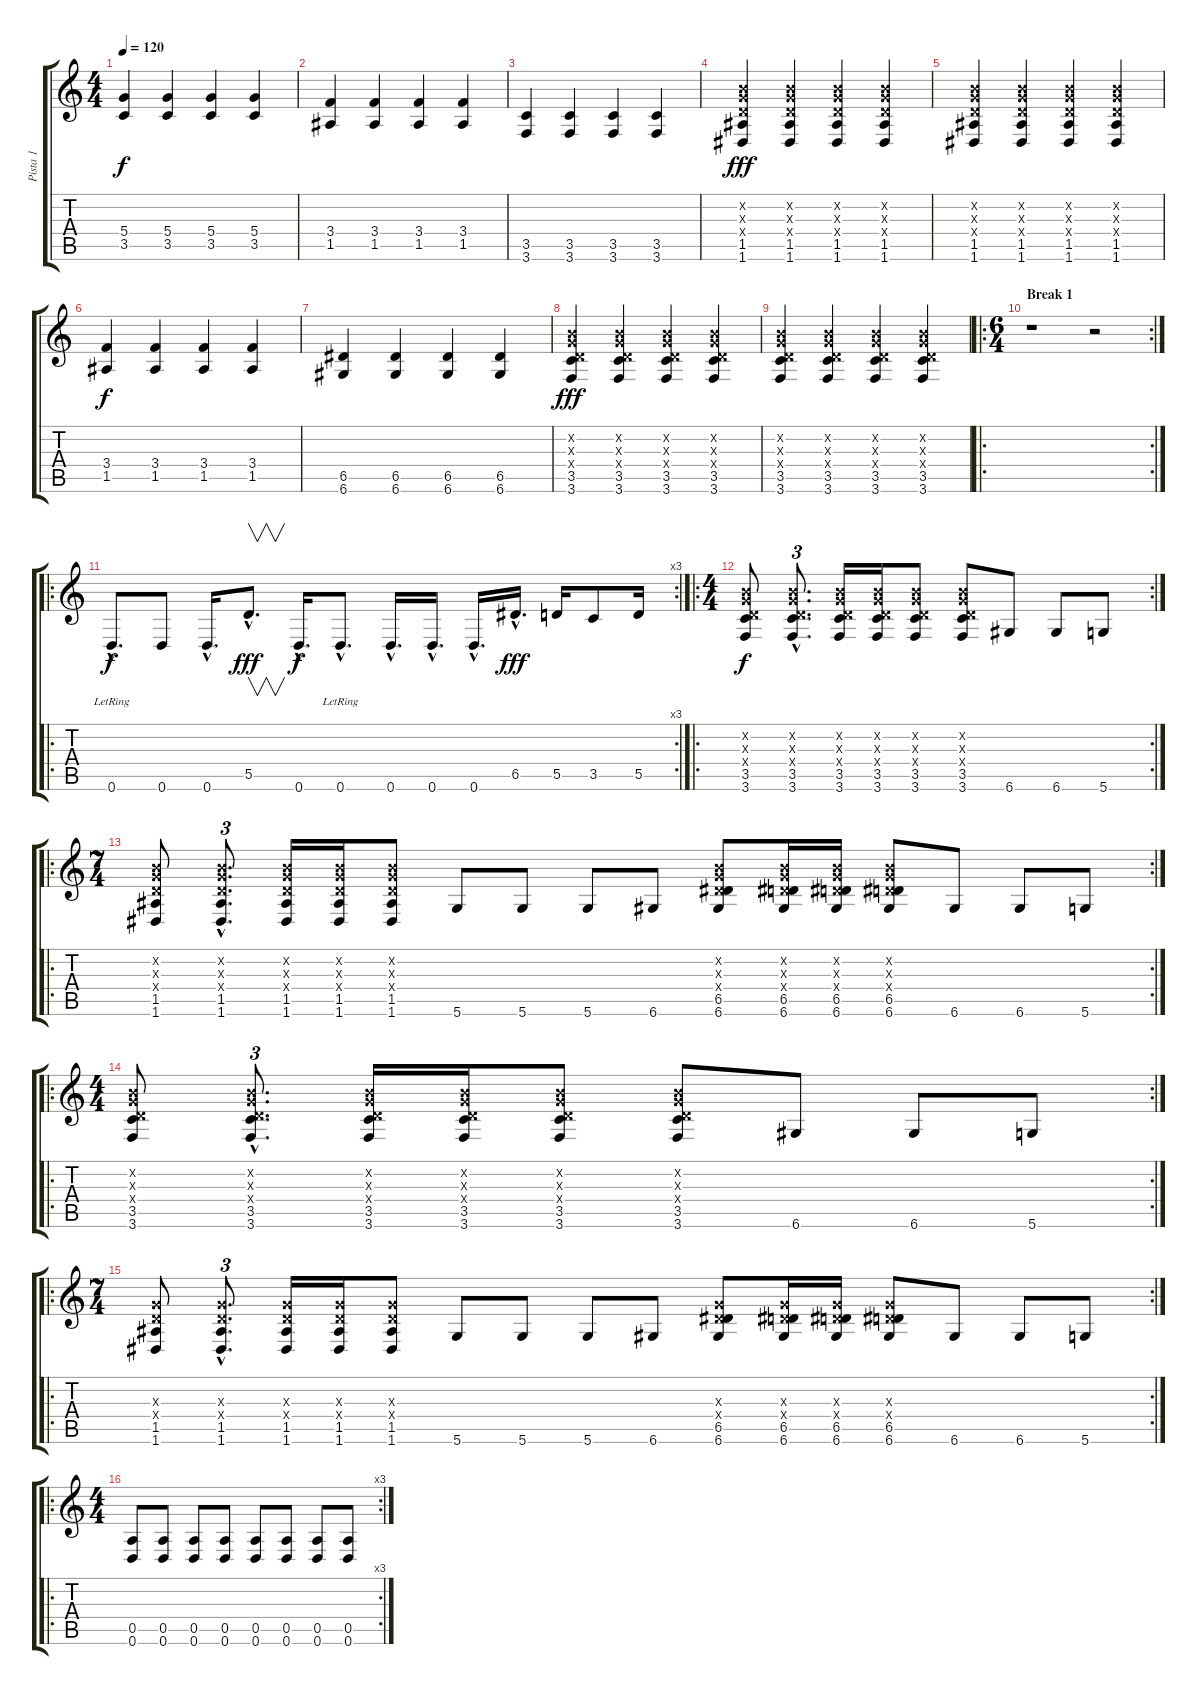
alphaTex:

\track ("Pista 1" "Pista 1") {instrument distortionguitar}
\staff {score tabs}
\tuning (E4 B3 G3 D3 A2 D2) {hide}
\ts (4 4)
\tempo 120
\clef g2
\ks c
(5.4 3.5).4{dy f} (5.4 3.5).4 (5.4 3.5).4 (5.4 3.5).4 |
(3.4 1.5).4 (3.4 1.5).4 (3.4 1.5).4 (3.4 1.5).4 |
(3.5 3.6).4 (3.5 3.6).4 (3.5 3.6).4 (3.5 3.6).4 |
(0.2{x} 0.3{x} 0.4{x} 1.5 1.6).4{dy fff} (0.2{x} 0.3{x} 0.4{x} 1.5 1.6).4 (0.2{x} 0.3{x} 0.4{x} 1.5 1.6).4 (0.2{x} 0.3{x} 0.4{x} 1.5 1.6).4 |
(0.2{x} 0.3{x} 0.4{x} 1.5 1.6).4 (0.2{x} 0.3{x} 0.4{x} 1.5 1.6).4 (0.2{x} 0.3{x} 0.4{x} 1.5 1.6).4 (0.2{x} 0.3{x} 0.4{x} 1.5 1.6).4 |
(3.4 1.5).4{dy f} (3.4 1.5).4 (3.4 1.5).4 (3.4 1.5).4 |
(6.5 6.6).4 (6.5 6.6).4 (6.5 6.6).4 (6.5 6.6).4 |
(0.2{x} 0.3{x} 0.4{x} 3.5 3.6).4{dy fff} (0.2{x} 0.3{x} 0.4{x} 3.5 3.6).4 (0.2{x} 0.3{x} 0.4{x} 3.5 3.6).4 (0.2{x} 0.3{x} 0.4{x} 3.5 3.6).4 |
(0.2{x} 0.3{x} 0.4{x} 3.5 3.6).4 (0.2{x} 0.3{x} 0.4{x} 3.5 3.6).4 (0.2{x} 0.3{x} 0.4{x} 3.5 3.6).4 (0.2{x} 0.3{x} 0.4{x} 3.5 3.6).4 |
\ro
\rc 2
\ts (6 4)
\section ("" "Break 1")
r.1 r.2 |
\ro
\rc 3
0.6{hac lr}.8{d dy f} 0.6.8 0.6{hac}.16{d} 5.5{hac}.8{v d dy fff} 0.6{hac}.16{d dy f} 0.6{hac lr}.8{d} 0.6{hac}.16{d} 0.6{hac}.16{d} 0.6{hac}.16{d} 6.5{hac}.16{d dy fff} 5.5.16 3.5.8 5.5.16 |
\ro
\rc 2
\ts (4 4)
(0.2{x} 0.3{x} 0.4{x} 3.5 3.6).8{dy f} (0.2{hac x} 0.3{hac x} 0.4{hac x} 3.5{hac} 3.6{hac}).8{d tu (3 2)} (0.2{x} 0.3{x} 0.4{x} 3.5 3.6).16 (0.2{x} 0.3{x} 0.4{x} 3.5 3.6).16 (0.2{x} 0.3{x} 0.4{x} 3.5 3.6).8 (0.2{x} 0.3{x} 0.4{x} 3.5 3.6).8 6.6.8 6.6.8 5.6.8 |
\ro
\rc 2
\ts (7 4)
(0.2{x} 0.3{x} 0.4{x} 1.5 1.6).8 (0.2{hac x} 0.3{hac x} 0.4{hac x} 1.5{hac} 1.6{hac}).8{d tu (3 2)} (0.2{x} 0.3{x} 0.4{x} 1.5 1.6).16 (0.2{x} 0.3{x} 0.4{x} 1.5 1.6).16 (0.2{x} 0.3{x} 0.4{x} 1.5 1.6).8 5.6.8 5.6.8 5.6.8 6.6.8 (0.2{x} 0.3{x} 0.4{x} 6.5 6.6).8 (0.2{x} 0.3{x} 0.4{x} 6.5 6.6).16 (0.2{x} 0.3{x} 0.4{x} 6.5 6.6).16 (0.2{x} 0.3{x} 0.4{x} 6.5 6.6).8 6.6.8 6.6.8 5.6.8 |
\ro
\rc 2
\ts (4 4)
(0.2{x} 0.3{x} 0.4{x} 3.5 3.6).8 (0.2{hac x} 0.3{hac x} 0.4{hac x} 3.5{hac} 3.6{hac}).8{d tu (3 2)} (0.2{x} 0.3{x} 0.4{x} 3.5 3.6).16 (0.2{x} 0.3{x} 0.4{x} 3.5 3.6).16 (0.2{x} 0.3{x} 0.4{x} 3.5 3.6).8 (0.2{x} 0.3{x} 0.4{x} 3.5 3.6).8 6.6.8 6.6.8 5.6.8 |
\ro
\rc 2
\ts (7 4)
(0.3{x} 0.4{x} 1.5 1.6).8 (0.3{hac x} 0.4{hac x} 1.5{hac} 1.6{hac}).8{d tu (3 2)} (0.3{x} 0.4{x} 1.5 1.6).16 (0.3{x} 0.4{x} 1.5 1.6).16 (0.3{x} 0.4{x} 1.5 1.6).8 5.6.8 5.6.8 5.6.8 6.6.8 (0.3{x} 0.4{x} 6.5 6.6).8 (0.3{x} 0.4{x} 6.5 6.6).16 (0.3{x} 0.4{x} 6.5 6.6).16 (0.3{x} 0.4{x} 6.5 6.6).8 6.6.8 6.6.8 5.6.8 |
\ro
\rc 3
\ts (4 4)
(0.5 0.6).8 (0.5 0.6).8 (0.5 0.6).8 (0.5 0.6).8 (0.5 0.6).8 (0.5 0.6).8 (0.5 0.6).8 (0.5 0.6).8
